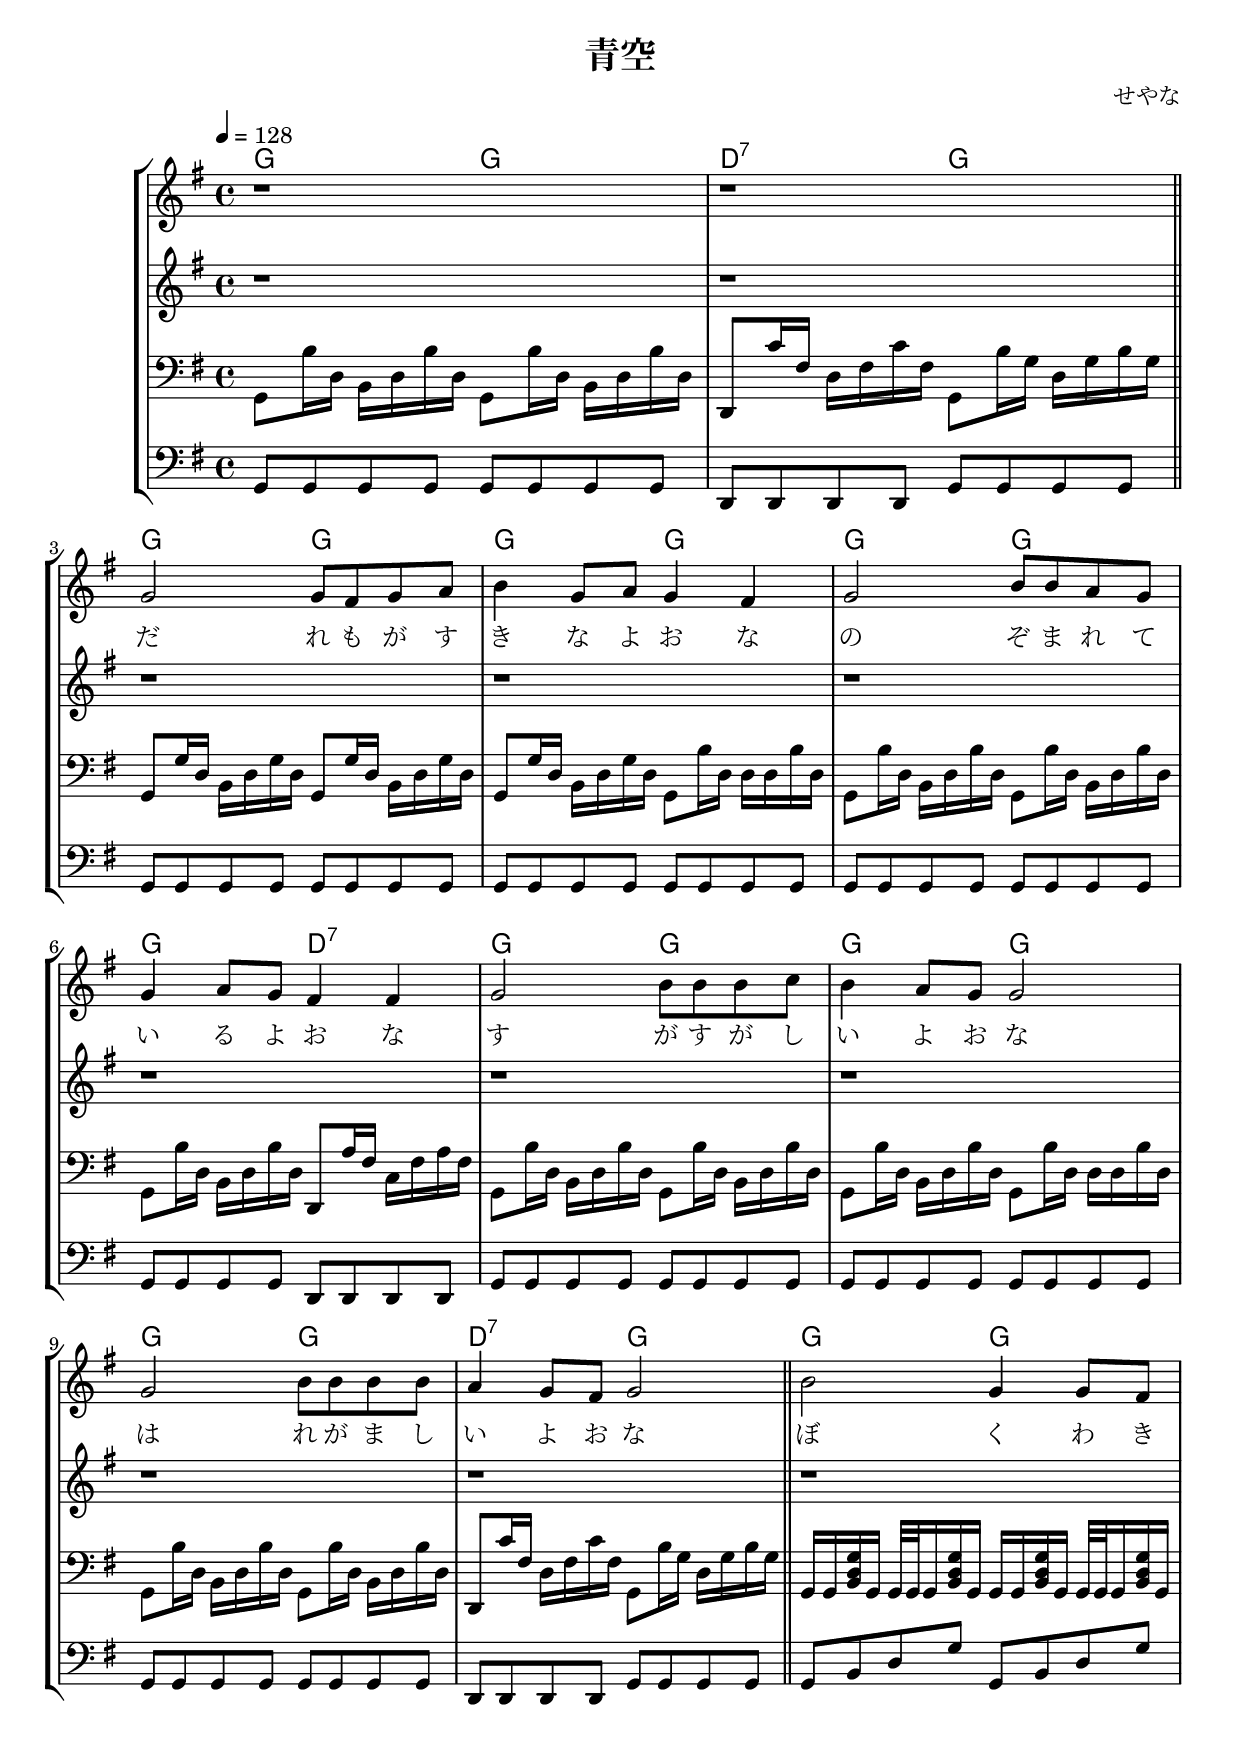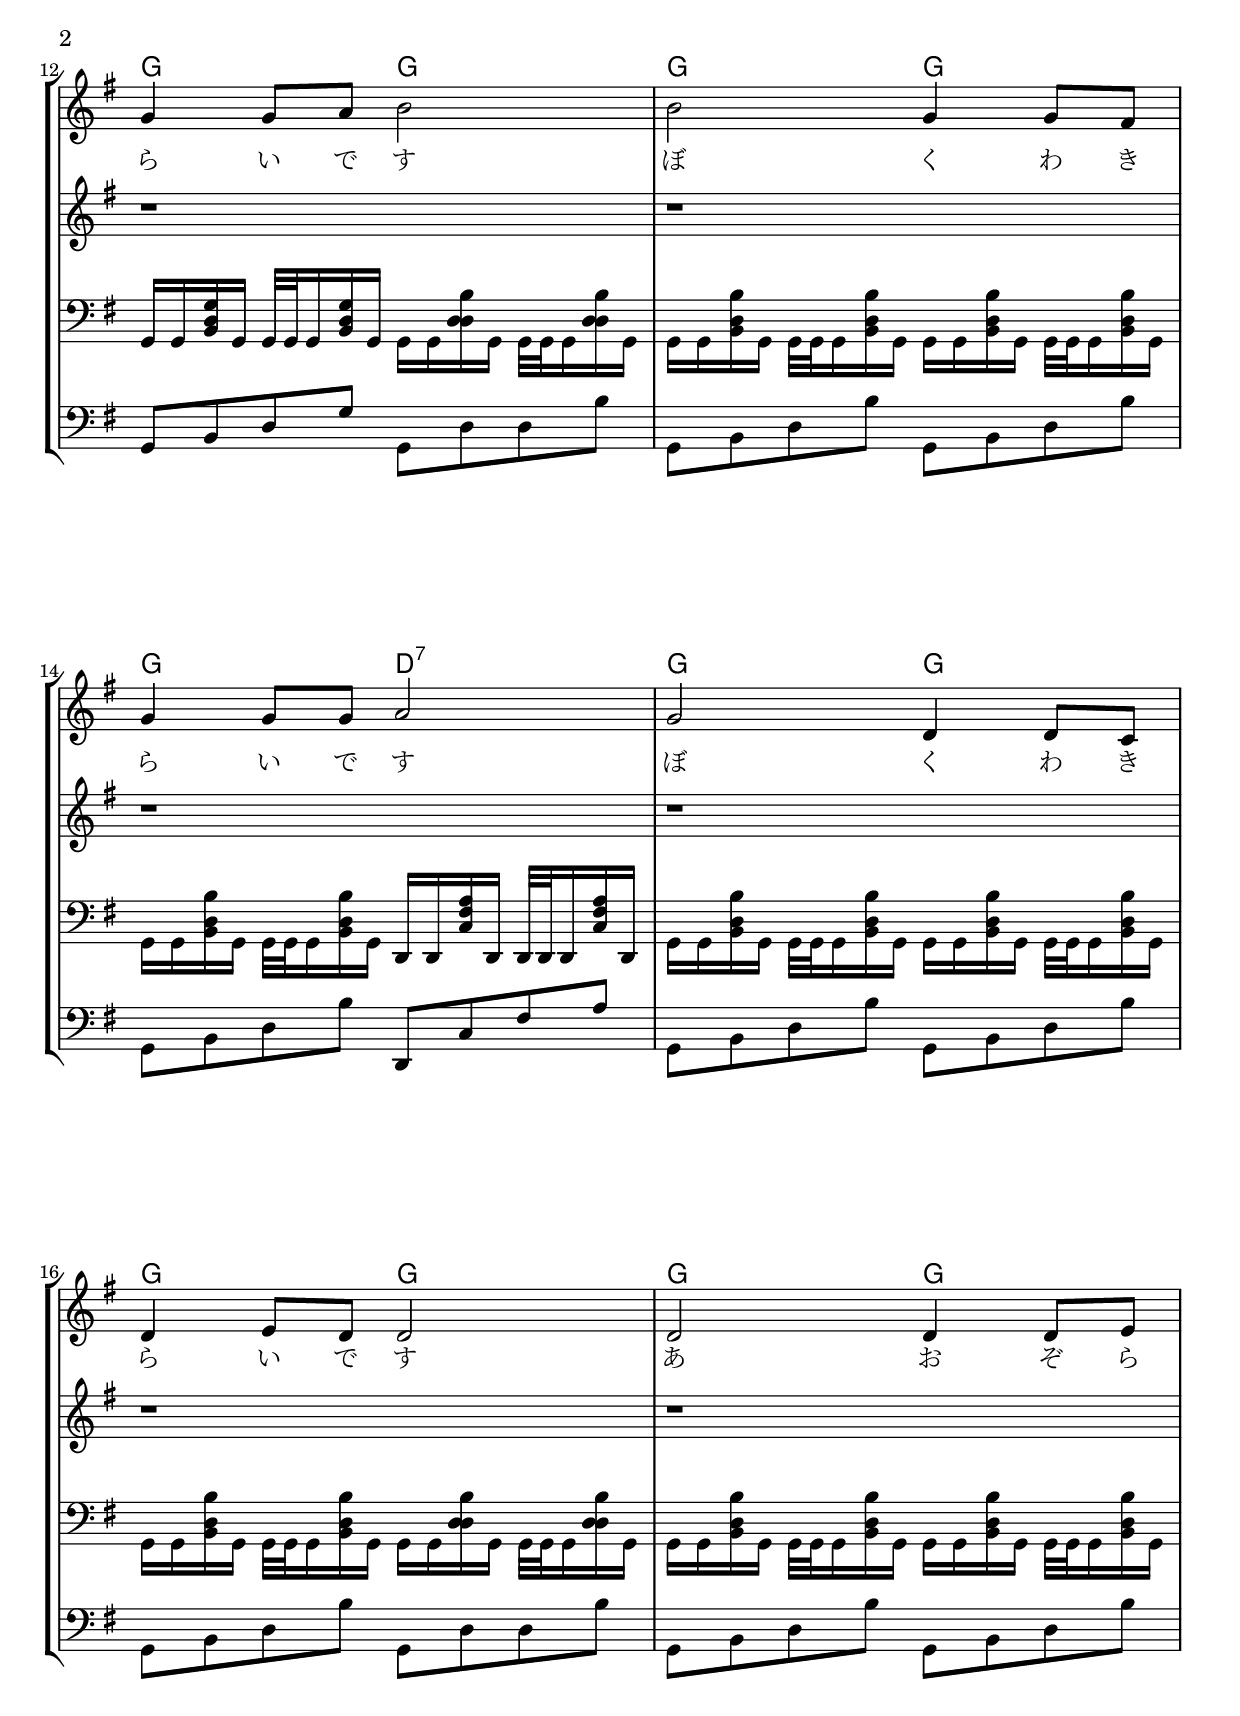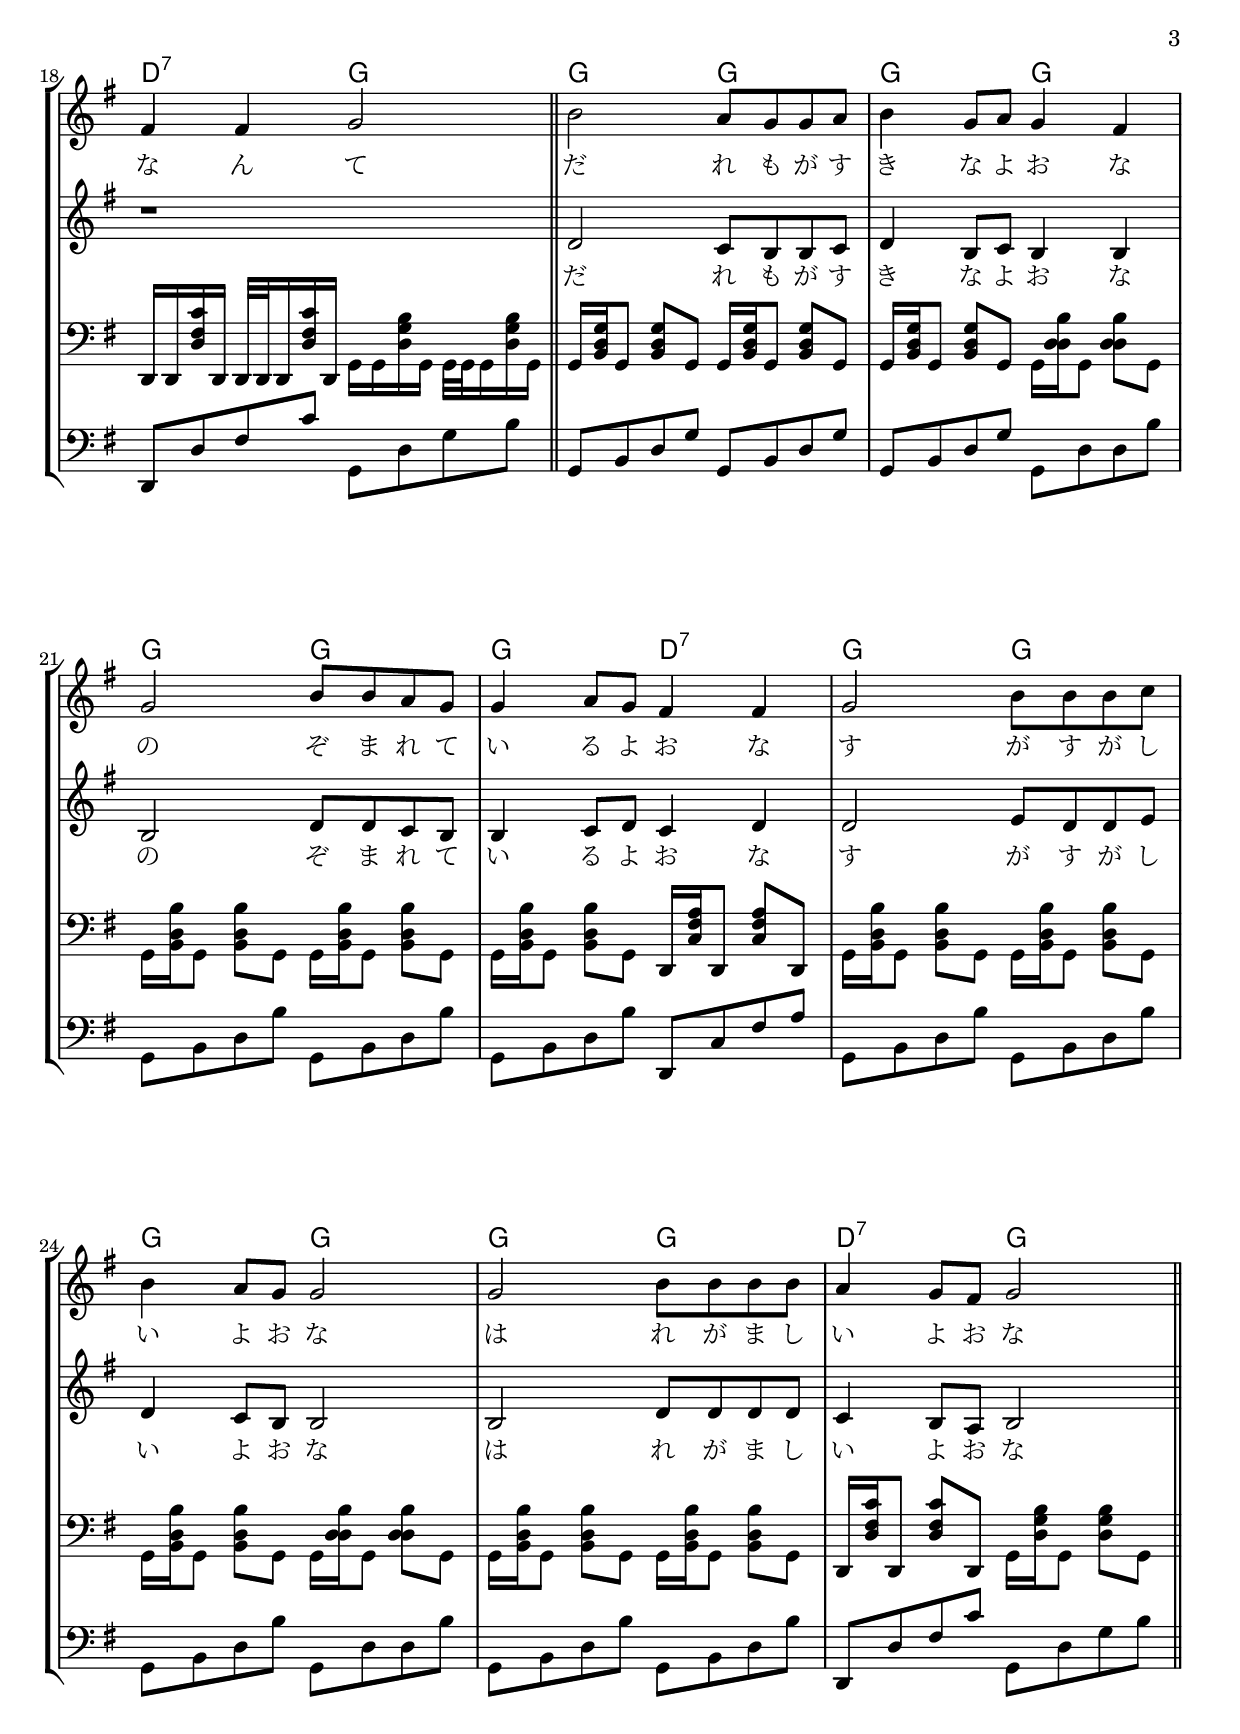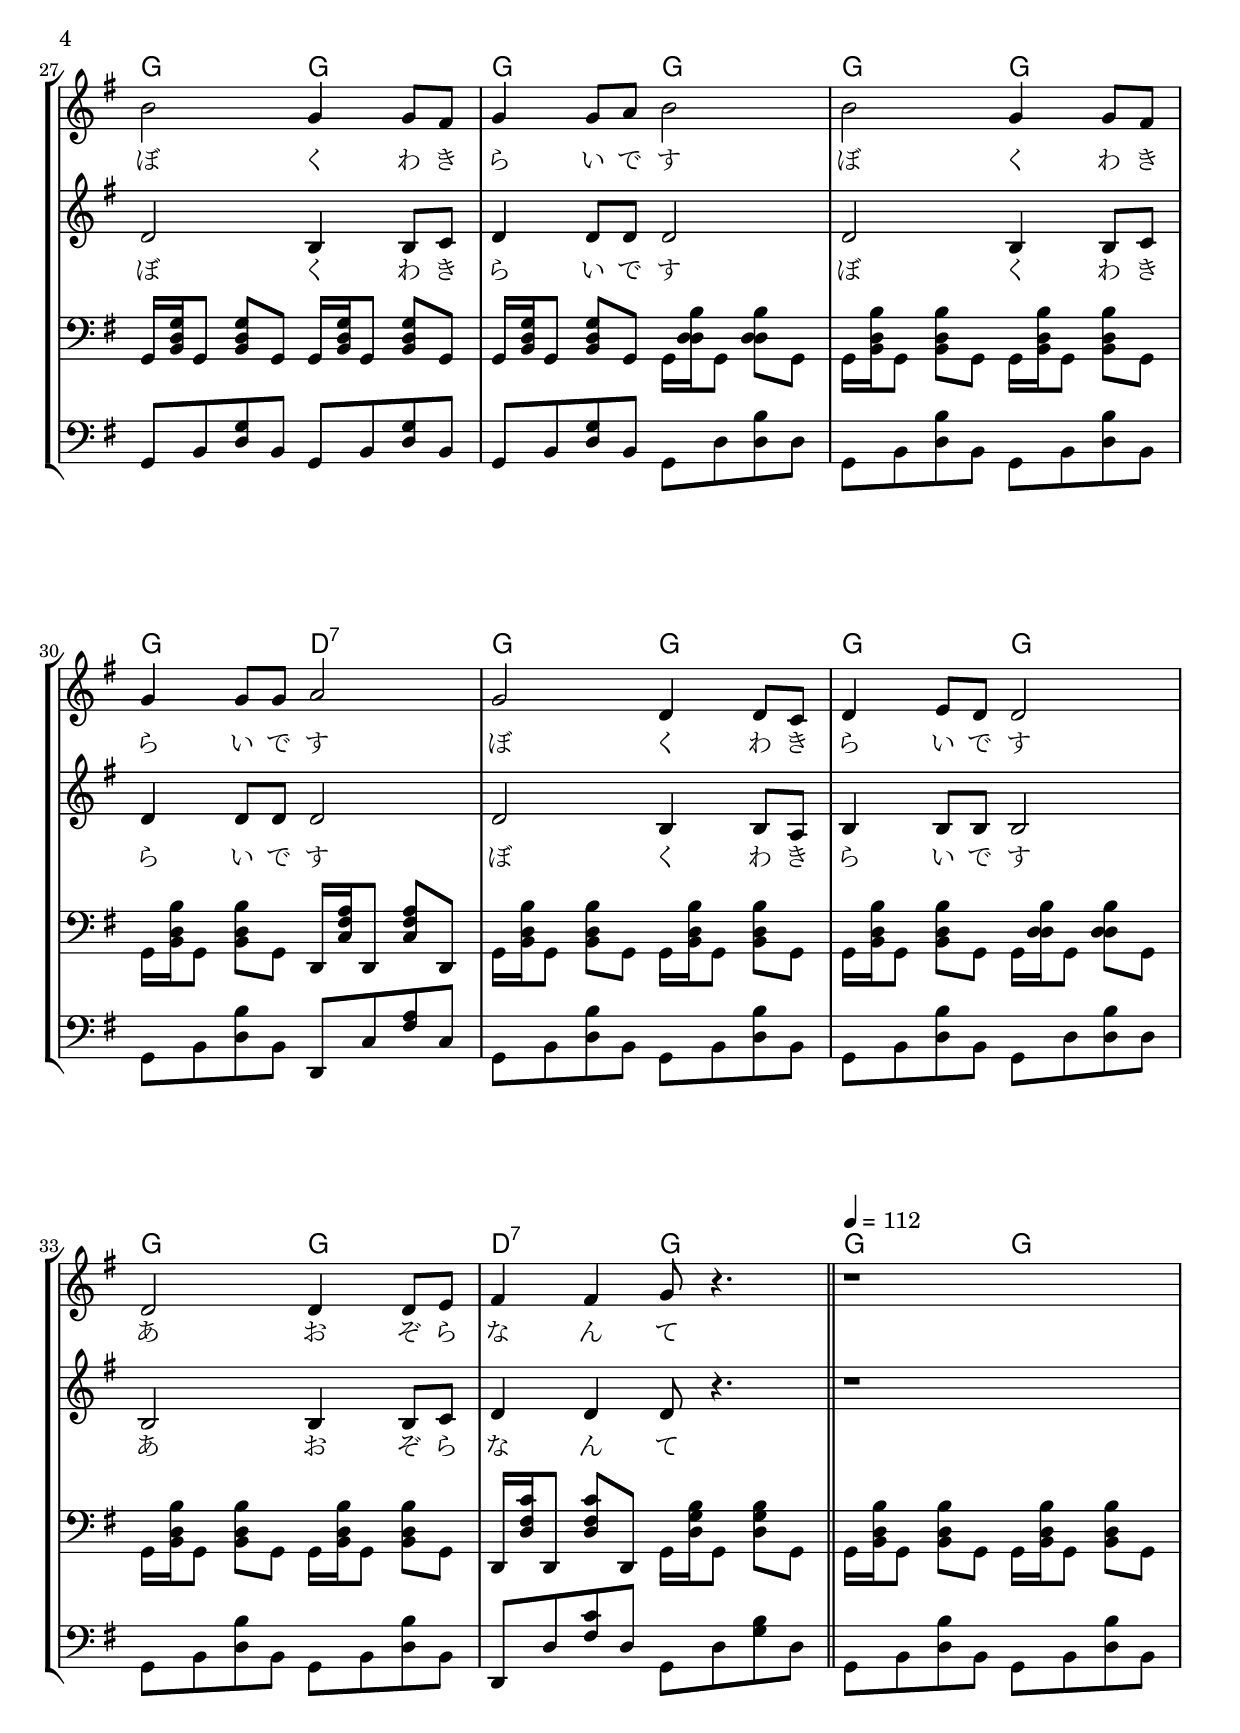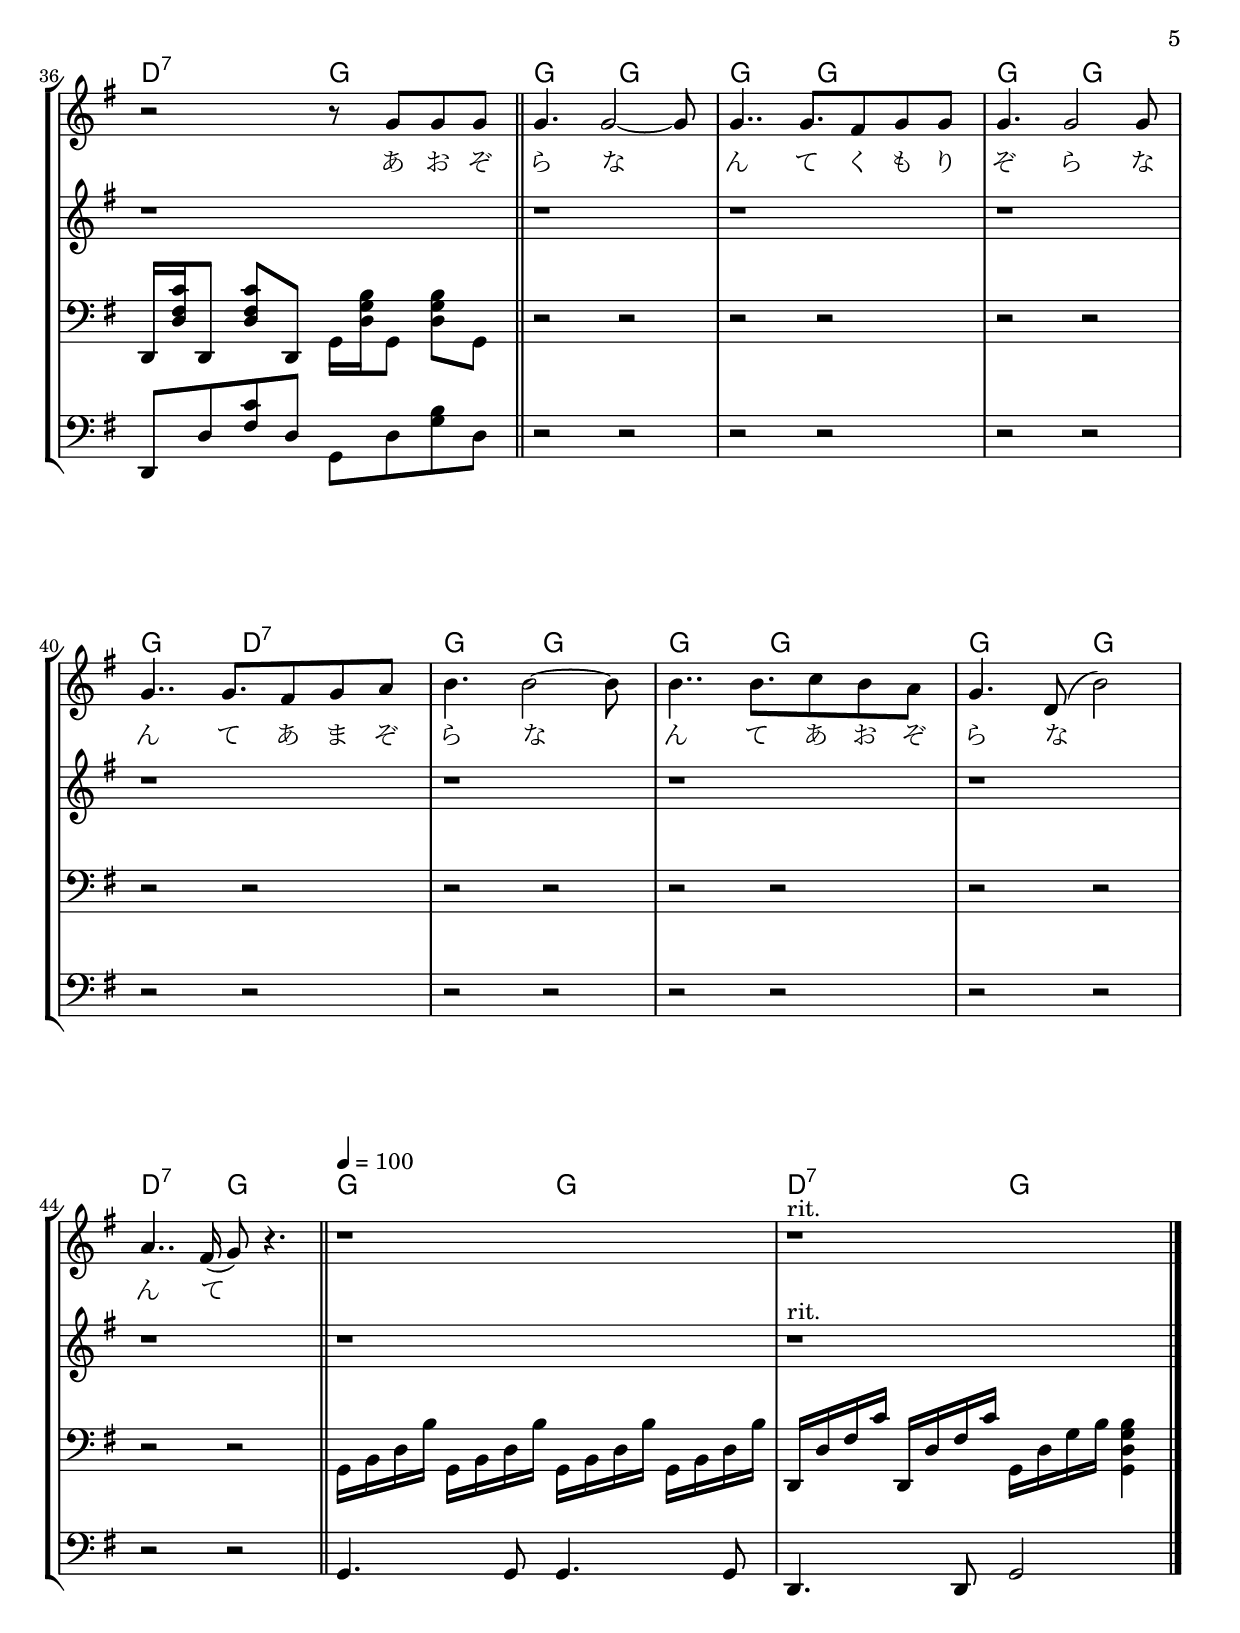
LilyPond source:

\version "2.12.1"

\header {
	title = \markup {青空}
	composer = \markup \center-column {せやな}
}

harmony = \chordmode {
	g2 g d:7 g 

	g g g g g g g d:7 g g g g g g d:7 g 

	g g g g g g g d:7 g g g g g g d:7 g 

	g g g g g g g d:7 g g g g g g d:7 g 

	g g g g g g g d:7 g g g g g g d:7 g 

	g g d:7 g 

	g g g g g g g d:7 g g g g g g d:7 g 

	g g d:7 g 
}

melody = {
	\key g \major
	\tempo 4 = 128
	r1 | r1   
	\set Staff.midiInstrument = #"mmi0.45"
	g'2  g'8  fis'8  g'8  a'8 
	b'4  g'8  a'8  g'4  fis'4 
	g'2  b'8  b'8  a'8  g'8 
	g'4  a'8  g'8  fis'4  fis'4 
	g'2  b'8  b'8  b'8  c''8 
	b'4  a'8  g'8  g'2 
	g'2  b'8  b'8  b'8  b'8 
	a'4  g'8  fis'8  g'2
	\set Staff.midiInstrument = #"mmi0.45"
	b'2  g'4  g'8  fis'8 
	g'4  g'8  a'8  b'2 
	b'2  g'4  g'8  fis'8 
	g'4  g'8  g'8  a'2 
	g'2  d'4  d'8  c'8 
	d'4  e'8  d'8  d'2 
	d'2  d'4  d'8  e'8 
	fis'4  fis'4  g'2
	\set Staff.midiInstrument = #"mmi0.45"
	b'2  a'8  g'8  g'8  a'8 
	b'4  g'8  a'8  g'4  fis'4 
	g'2  b'8  b'8  a'8  g'8 
	g'4  a'8  g'8  fis'4  fis'4 
	g'2  b'8  b'8  b'8  c''8 
	b'4  a'8  g'8  g'2 
	g'2  b'8  b'8  b'8  b'8 
	a'4  g'8  fis'8  g'2
	\set Staff.midiInstrument = #"mmi0.45"
	b'2  g'4  g'8  fis'8 
	g'4  g'8  a'8  b'2 
	b'2  g'4  g'8  fis'8 
	g'4  g'8  g'8  a'2 
	g'2  d'4  d'8  c'8 
	d'4  e'8  d'8  d'2 
	d'2  d'4  d'8  e'8 
	fis'4  fis'4  g'8  	r4. 	\tempo 4 = 112
	r1 | r2 r8 
	\set Staff.midiInstrument = #"mmi0.45"
	g'8  g'8  g'8 
	g'4.  g'2~g'8 
	g'4..  g'8.  fis'8  g'8  g'8 
	g'4.  g'2  g'8 
	g'4..  g'8.  fis'8  g'8  a'8 
	b'4.  b'2~b'8 
	b'4..  b'8.  c''8  b'8  a'8 
	g'4.  d'8  (b'2) 
	a'4..  fis'16  (g'8)  	r4. 	\tempo 4 = 100
	r1 | r1^"rit." \bar "|."
}

words = \lyricmode {
	
	だ  れ  も  が  す  き  な  よ  お  な  の  ぞ  ま  れ  て  い  る  よ  お  な  す  が  す  が  し  い  よ  お  な  は  れ  が  ま  し  い  よ  お  な  
	ぼ  く  わ  き  ら  い  で  す  ぼ  く  わ  き  ら  い  で  す  ぼ  く  わ  き  ら  い  で  す  あ  お  ぞ  ら  な  ん  て  
	だ  れ  も  が  す  き  な  よ  お  な  の  ぞ  ま  れ  て  い  る  よ  お  な  す  が  す  が  し  い  よ  お  な  は  れ  が  ま  し  い  よ  お  な  
	ぼ  く  わ  き  ら  い  で  す  ぼ  く  わ  き  ら  い  で  す  ぼ  く  わ  き  ら  い  で  す  あ  お  ぞ  ら  な  ん  て  
	
	あ  お  ぞ  ら  な  ん  て  く  も  り  ぞ  ら  な  ん  て  あ  ま  ぞ  ら  な  ん  て  あ  お  ぞ  ら  な  ん  て  
	
}

secondmelody = {
	\key g \major
	\tempo 4 = 128
	r1 | r1   
	r1 | r1 | r1 | r1 | r1 | r1 | r1 | r1   
	r1 | r1 | r1 | r1 | r1 | r1 | r1 | r1   
	\set Staff.midiInstrument = #"mmi0.38"
	d'2  c'8  b8  b8  c'8 
	d'4  b8  c'8  b4  b4 
	b2  d'8  d'8  c'8  b8 
	b4  c'8  d'8  c'4  d'4 
	d'2  e'8  d'8  d'8  e'8 
	d'4  c'8  b8  b2 
	b2  d'8  d'8  d'8  d'8 
	c'4  b8  a8  b2
	\set Staff.midiInstrument = #"mmi0.38"
	d'2  b4  b8  c'8 
	d'4  d'8  d'8  d'2 
	d'2  b4  b8  c'8 
	d'4  d'8  d'8  d'2 
	d'2  b4  b8  a8 
	b4  b8  b8  b2 
	b2  b4  b8  c'8 
	d'4  d'4  d'8  	r4. 	\tempo 4 = 112
	r1 | r1   
	r1 | r1 | r1 | r1 | r1 | r1 | r1 | r1   
	\tempo 4 = 100
	r1 | r1^"rit." \bar "|."
}

secondwords = \lyricmode {
	
	
	
	だ  れ  も  が  す  き  な  よ  お  な  の  ぞ  ま  れ  て  い  る  よ  お  な  す  が  す  が  し  い  よ  お  な  は  れ  が  ま  し  い  よ  お  な  
	ぼ  く  わ  き  ら  い  で  す  ぼ  く  わ  き  ら  い  で  す  ぼ  く  わ  き  ら  い  で  す  あ  お  ぞ  ら  な  ん  て  
	
	
	
}

tempochange = {
	\tempo 4 = 128
	r1 | r1 \bar "||"
	\tempo 4 = 128
	r1 | r1 | r1 | r1 | r1 | r1 | r1 | r1 \bar "||"
	\tempo 4 = 128
	r1 | r1 | r1 | r1 | r1 | r1 | r1 | r1 \bar "||"
	\tempo 4 = 128
	r1 | r1 | r1 | r1 | r1 | r1 | r1 | r1 \bar "||"
	\tempo 4 = 128
	r1 | r1 | r1 | r1 | r1 | r1 | r1 | r1 \bar "||"
	\tempo 4 = 112
	r1 | r1 \bar "||"
	\tempo 4 = 112
	r1 | r1 | r1 | r1 | r1 | r1 | r1 | r1 \bar "||"
	\tempo 4 = 100
	r1 | \tempo 4 = 75 r2 \tempo 4 = 66 r2 \bar "|."
}

mainacc = {
	\clef bass
	\set Staff.midiInstrument = #"Distorted Guitar"
	\key g \major
	\tempo 4 = 128
	g,8 b16 d16   b,16 d16 b16 d16
	g,8 b16 d16   b,16 d16 b16 d16
	d,8 c'16 fis16   d16 fis16 c'16 fis16
	g,8 b16 g16   d16 g16 b16 g16
	\bar "||"

	\set Staff.midiInstrument = #"Distorted Guitar"
	g,8 g16 d16   b,16 d16 g16 d16
	g,8 g16 d16   b,16 d16 g16 d16
	g,8 g16 d16   b,16 d16 g16 d16
	g,8 b16 d16   d16 d16 b16 d16
	g,8 b16 d16   b,16 d16 b16 d16
	g,8 b16 d16   b,16 d16 b16 d16
	g,8 b16 d16   b,16 d16 b16 d16
	d,8 a16 fis16   c16 fis16 a16 fis16
	g,8 b16 d16   b,16 d16 b16 d16
	g,8 b16 d16   b,16 d16 b16 d16
	g,8 b16 d16   b,16 d16 b16 d16
	g,8 b16 d16   d16 d16 b16 d16
	g,8 b16 d16   b,16 d16 b16 d16
	g,8 b16 d16   b,16 d16 b16 d16
	d,8 c'16 fis16   d16 fis16 c'16 fis16
	g,8 b16 g16   d16 g16 b16 g16
	\bar "||"

	\set Staff.midiInstrument = #"Distorted Guitar"
	g,16 g,16 <b, d g>16 g,16   g,32 g,32 g,16 <b, d g>16 g,16
	g,16 g,16 <b, d g>16 g,16   g,32 g,32 g,16 <b, d g>16 g,16
	g,16 g,16 <b, d g>16 g,16   g,32 g,32 g,16 <b, d g>16 g,16
	g,16 g,16 <d d b>16 g,16   g,32 g,32 g,16 <d d b>16 g,16
	g,16 g,16 <b, d b>16 g,16   g,32 g,32 g,16 <b, d b>16 g,16
	g,16 g,16 <b, d b>16 g,16   g,32 g,32 g,16 <b, d b>16 g,16
	g,16 g,16 <b, d b>16 g,16   g,32 g,32 g,16 <b, d b>16 g,16
	d,16 d,16 <c fis a>16 d,16   d,32 d,32 d,16 <c fis a>16 d,16
	g,16 g,16 <b, d b>16 g,16   g,32 g,32 g,16 <b, d b>16 g,16
	g,16 g,16 <b, d b>16 g,16   g,32 g,32 g,16 <b, d b>16 g,16
	g,16 g,16 <b, d b>16 g,16   g,32 g,32 g,16 <b, d b>16 g,16
	g,16 g,16 <d d b>16 g,16   g,32 g,32 g,16 <d d b>16 g,16
	g,16 g,16 <b, d b>16 g,16   g,32 g,32 g,16 <b, d b>16 g,16
	g,16 g,16 <b, d b>16 g,16   g,32 g,32 g,16 <b, d b>16 g,16
	d,16 d,16 <d fis c'>16 d,16   d,32 d,32 d,16 <d fis c'>16 d,16
	g,16 g,16 <d g b>16 g,16   g,32 g,32 g,16 <d g b>16 g,16
	\bar "||"

	\set Staff.midiInstrument = #"Distorted Guitar"
	g,16 <b, d g>16 g,8 <b, d g>8 g,8
	g,16 <b, d g>16 g,8 <b, d g>8 g,8
	g,16 <b, d g>16 g,8 <b, d g>8 g,8
	g,16 <d d b>16 g,8 <d d b>8 g,8
	g,16 <b, d b>16 g,8 <b, d b>8 g,8
	g,16 <b, d b>16 g,8 <b, d b>8 g,8
	g,16 <b, d b>16 g,8 <b, d b>8 g,8
	d,16 <c fis a>16 d,8 <c fis a>8 d,8
	g,16 <b, d b>16 g,8 <b, d b>8 g,8
	g,16 <b, d b>16 g,8 <b, d b>8 g,8
	g,16 <b, d b>16 g,8 <b, d b>8 g,8
	g,16 <d d b>16 g,8 <d d b>8 g,8
	g,16 <b, d b>16 g,8 <b, d b>8 g,8
	g,16 <b, d b>16 g,8 <b, d b>8 g,8
	d,16 <d fis c'>16 d,8 <d fis c'>8 d,8
	g,16 <d g b>16 g,8 <d g b>8 g,8
	\bar "||"

	\set Staff.midiInstrument = #"Distorted Guitar"
	g,16 <b, d g>16 g,8 <b, d g>8 g,8
	g,16 <b, d g>16 g,8 <b, d g>8 g,8
	g,16 <b, d g>16 g,8 <b, d g>8 g,8
	g,16 <d d b>16 g,8 <d d b>8 g,8
	g,16 <b, d b>16 g,8 <b, d b>8 g,8
	g,16 <b, d b>16 g,8 <b, d b>8 g,8
	g,16 <b, d b>16 g,8 <b, d b>8 g,8
	d,16 <c fis a>16 d,8 <c fis a>8 d,8
	g,16 <b, d b>16 g,8 <b, d b>8 g,8
	g,16 <b, d b>16 g,8 <b, d b>8 g,8
	g,16 <b, d b>16 g,8 <b, d b>8 g,8
	g,16 <d d b>16 g,8 <d d b>8 g,8
	g,16 <b, d b>16 g,8 <b, d b>8 g,8
	g,16 <b, d b>16 g,8 <b, d b>8 g,8
	d,16 <d fis c'>16 d,8 <d fis c'>8 d,8
	g,16 <d g b>16 g,8 <d g b>8 g,8
	\bar "||"

	\set Staff.midiInstrument = #"Distorted Guitar"
	\tempo 4 = 112
	g,16 <b, d b>16 g,8 <b, d b>8 g,8
	g,16 <b, d b>16 g,8 <b, d b>8 g,8
	d,16 <d fis c'>16 d,8 <d fis c'>8 d,8
	g,16 <d g b>16 g,8 <d g b>8 g,8
	\bar "||"

	\set Staff.midiInstrument = #"Acoustic grand"
	r2
	r2
	r2
	r2
	r2
	r2
	r2
	r2
	r2
	r2
	r2
	r2
	r2
	r2
	r2
	r2
	\bar "||"

	\set Staff.midiInstrument = #"Distorted Guitar"
	\tempo 4 = 100
	g,16 b, d b g, b, d b
	g,16 b, d b g, b, d b
	d,16 d fis c' d, d fis c'
	g,16 d g b <g, d g b>4
	\bar "|."
}

subacc = {
	\clef bass
	\set Staff.midiInstrument = #"Slap Bass 1"
	\key g \major
	\tempo 4 = 128
	g,8 g,8 g,8 g,8
	g,8 g,8 g,8 g,8
	d,8 d,8 d,8 d,8
	g,8 g,8 g,8 g,8
	\bar "||"

	\set Staff.midiInstrument = #"Slap Bass 1"
	g,8 g,8 g,8 g,8
	g,8 g,8 g,8 g,8
	g,8 g,8 g,8 g,8
	g,8 g,8 g,8 g,8
	g,8 g,8 g,8 g,8
	g,8 g,8 g,8 g,8
	g,8 g,8 g,8 g,8
	d,8 d,8 d,8 d,8
	g,8 g,8 g,8 g,8
	g,8 g,8 g,8 g,8
	g,8 g,8 g,8 g,8
	g,8 g,8 g,8 g,8
	g,8 g,8 g,8 g,8
	g,8 g,8 g,8 g,8
	d,8 d,8 d,8 d,8
	g,8 g,8 g,8 g,8
	\bar "||"

	\set Staff.midiInstrument = #"Slap Bass 1"
	g,8 b,8 d8 g8
	g,8 b,8 d8 g8
	g,8 b,8 d8 g8
	g,8 d8 d8 b8
	g,8 b,8 d8 b8
	g,8 b,8 d8 b8
	g,8 b,8 d8 b8
	d,8 c8 fis8 a8
	g,8 b,8 d8 b8
	g,8 b,8 d8 b8
	g,8 b,8 d8 b8
	g,8 d8 d8 b8
	g,8 b,8 d8 b8
	g,8 b,8 d8 b8
	d,8 d8 fis8 c'8
	g,8 d8 g8 b8
	\bar "||"

	\set Staff.midiInstrument = #"Slap Bass 1"
	g,8 b,8 d8 g8
	g,8 b,8 d8 g8
	g,8 b,8 d8 g8
	g,8 d8 d8 b8
	g,8 b,8 d8 b8
	g,8 b,8 d8 b8
	g,8 b,8 d8 b8
	d,8 c8 fis8 a8
	g,8 b,8 d8 b8
	g,8 b,8 d8 b8
	g,8 b,8 d8 b8
	g,8 d8 d8 b8
	g,8 b,8 d8 b8
	g,8 b,8 d8 b8
	d,8 d8 fis8 c'8
	g,8 d8 g8 b8
	\bar "||"

	\set Staff.midiInstrument = #"Slap Bass 1"
	g,8 b, <d g> b,
	g,8 b, <d g> b,
	g,8 b, <d g> b,
	g,8 d <d b> d
	g,8 b, <d b> b,
	g,8 b, <d b> b,
	g,8 b, <d b> b,
	d,8 c <fis a> c
	g,8 b, <d b> b,
	g,8 b, <d b> b,
	g,8 b, <d b> b,
	g,8 d <d b> d
	g,8 b, <d b> b,
	g,8 b, <d b> b,
	d,8 d <fis c'> d
	g,8 d <g b> d
	\bar "||"

	\set Staff.midiInstrument = #"Slap Bass 1"
	\tempo 4 = 112
	g,8 b, <d b> b,
	g,8 b, <d b> b,
	d,8 d <fis c'> d
	g,8 d <g b> d
	\bar "||"

	\set Staff.midiInstrument = #"Acoustic grand"
	r2
	r2
	r2
	r2
	r2
	r2
	r2
	r2
	r2
	r2
	r2
	r2
	r2
	r2
	r2
	r2
	\bar "||"

	\set Staff.midiInstrument = #"Slap Bass 1"
	\tempo 4 = 100
	g,4.g,8
	g,4.g,8
	d,4.d,8
	g,2
	\bar "|."
}

percA = {
	\drummode {
	r1  |hh4 hh4 hh2  \bar "||"
	r1  |hh4 hh4 hh4 hh4  |r1  |hh4 hh4 hh4 hh4  |r1  |hh4 hh4 hh4 hh4  |r1  |hh4 hh4 hh2  \bar "||"
	r1  |hh4 hh4 hh4 hh4  |r1  |hh4 hh4 hh4 hh4  |r1  |hh4 hh4 hh4 hh4  |r1  |hh4 hh4 hh2  \bar "||"
	r1  |hh4 hh4 hh4 hh4  |r1  |hh4 hh4 hh4 hh4  |r1  |hh4 hh4 hh4 hh4  |r1  |hh4 hh4 hh2  \bar "||"
	r1  |hh4 hh4 hh4 hh4  |r1  |hh4 hh4 hh4 hh4  |r1  |hh4 hh4 hh4 hh4  |r1  |hh4 hh4 hh2  \bar "||"
	r1  |hh4 hh4 hh2  \bar "||"
	r1  |hh4 hh4 hh4 hh4  |r1  |hh4 hh4 hh4 hh4  |r1  |hh4 hh4 hh4 hh4  |r1  |hh4 hh4 hh2  \bar "||"
	r1  |hh4 hh4 hh2  \bar "|."
	}
}

percB = {
	\drummode {
	sn4 sn4 sn4 sn4  |r4 sn4 r16 sn16 sn16 sn16 sn16 sn16 sn16 sn16  \bar "||"
	sn4 sn4 sn4 sn4  |r4 sn2 sn8. sn16  |sn4 sn4 sn4 sn4  |r4 sn2 sn8. sn16  |sn4 sn4 sn4 sn4  |r4 sn2 sn8. sn16  |sn4 sn4 sn4 sn4  |r4 sn4 r16 sn16 sn16 sn16 sn16 sn16 sn16 sn16  \bar "||"
	sn4 sn4 sn4 sn4  |r4 sn2 sn8. sn16  |sn4 sn4 sn4 sn4  |r4 sn2 sn8. sn16  |sn4 sn4 sn4 sn4  |r4 sn2 sn8. sn16  |sn4 sn4 sn4 sn4  |r4 sn4 r16 sn16 sn16 sn16 sn16 sn16 sn16 sn16  \bar "||"
	sn4 sn4 sn4 sn4  |r4 sn2 sn8. sn16  |sn4 sn4 sn4 sn4  |r4 sn2 sn8. sn16  |sn4 sn4 sn4 sn4  |r4 sn2 sn8. sn16  |sn4 sn4 sn4 sn4  |r4 sn4 r16 sn16 sn16 sn16 sn16 sn16 sn16 sn16  \bar "||"
	sn4 sn4 sn4 sn4  |r4 sn2 sn8. sn16  |sn4 sn4 sn4 sn4  |r4 sn2 sn8. sn16  |sn4 sn4 sn4 sn4  |r4 sn2 sn8. sn16  |sn4 sn4 sn4 sn4  |r4 sn4 r16 sn16 sn16 sn16 sn16 sn16 sn16 sn16  \bar "||"
	sn4 sn4 sn4 sn4  |r4 sn4 r16 sn16 sn16 sn16 sn16 sn16 sn16 sn16  \bar "||"
	sn4 sn4 sn4 sn4  |r4 sn2 sn8. sn16  |sn4 sn4 sn4 sn4  |r4 sn2 sn8. sn16  |sn4 sn4 sn4 sn4  |r4 sn2 sn8. sn16  |sn4 sn4 sn4 sn4  |r4 sn4 r16 sn16 sn16 sn16 sn16 sn16 sn16 sn16  \bar "||"
	sn4 sn4 sn4 sn4  |r4 sn4 r16 sn16 sn16 sn16 sn16 sn16 sn16 sn16  \bar "|."
	}
}

percC = {
	\drummode {
	bd16 bd16 bd16 bd16 bd16 bd16 bd16 bd16 bd16 bd16 bd16 bd16 bd16 bd16 bd16 bd16  |bd8 bd8 bd8 bd8 bd8 bd8 bd8 bd8  \bar "||"
	bd16 bd16 bd16 bd16 bd16 bd16 bd16 bd16 bd16 bd16 bd16 bd16 bd16 bd16 bd16 bd16  |bd8 bd8 bd8 bd8 bd8 bd8 bd8 bd8  |bd16 bd16 bd16 bd16 bd16 bd16 bd16 bd16 bd16 bd16 bd16 bd16 bd16 bd16 bd16 bd16  |bd8 bd8 bd8 bd8 bd8 bd8 bd8 bd8  |bd16 bd16 bd16 bd16 bd16 bd16 bd16 bd16 bd16 bd16 bd16 bd16 bd16 bd16 bd16 bd16  |bd8 bd8 bd8 bd8 bd8 bd8 bd8 bd8  |bd16 bd16 bd16 bd16 bd16 bd16 bd16 bd16 bd16 bd16 bd16 bd16 bd16 bd16 bd16 bd16  |bd8 bd8 bd8 bd8 bd8 bd8 bd8 bd8  \bar "||"
	bd16 bd16 bd16 bd16 bd16 bd16 bd16 bd16 bd16 bd16 bd16 bd16 bd16 bd16 bd16 bd16  |bd8 bd8 bd8 bd8 bd8 bd8 bd8 bd8  |bd16 bd16 bd16 bd16 bd16 bd16 bd16 bd16 bd16 bd16 bd16 bd16 bd16 bd16 bd16 bd16  |bd8 bd8 bd8 bd8 bd8 bd8 bd8 bd8  |bd16 bd16 bd16 bd16 bd16 bd16 bd16 bd16 bd16 bd16 bd16 bd16 bd16 bd16 bd16 bd16  |bd8 bd8 bd8 bd8 bd8 bd8 bd8 bd8  |bd16 bd16 bd16 bd16 bd16 bd16 bd16 bd16 bd16 bd16 bd16 bd16 bd16 bd16 bd16 bd16  |bd8 bd8 bd8 bd8 bd8 bd8 bd8 bd8  \bar "||"
	bd16 bd16 bd16 bd16 bd16 bd16 bd16 bd16 bd16 bd16 bd16 bd16 bd16 bd16 bd16 bd16  |bd8 bd8 bd8 bd8 bd8 bd8 bd8 bd8  |bd16 bd16 bd16 bd16 bd16 bd16 bd16 bd16 bd16 bd16 bd16 bd16 bd16 bd16 bd16 bd16  |bd8 bd8 bd8 bd8 bd8 bd8 bd8 bd8  |bd16 bd16 bd16 bd16 bd16 bd16 bd16 bd16 bd16 bd16 bd16 bd16 bd16 bd16 bd16 bd16  |bd8 bd8 bd8 bd8 bd8 bd8 bd8 bd8  |bd16 bd16 bd16 bd16 bd16 bd16 bd16 bd16 bd16 bd16 bd16 bd16 bd16 bd16 bd16 bd16  |bd8 bd8 bd8 bd8 bd8 bd8 bd8 bd8  \bar "||"
	bd16 bd16 bd16 bd16 bd16 bd16 bd16 bd16 bd16 bd16 bd16 bd16 bd16 bd16 bd16 bd16  |bd8 bd8 bd8 bd8 bd8 bd8 bd8 bd8  |bd16 bd16 bd16 bd16 bd16 bd16 bd16 bd16 bd16 bd16 bd16 bd16 bd16 bd16 bd16 bd16  |bd8 bd8 bd8 bd8 bd8 bd8 bd8 bd8  |bd16 bd16 bd16 bd16 bd16 bd16 bd16 bd16 bd16 bd16 bd16 bd16 bd16 bd16 bd16 bd16  |bd8 bd8 bd8 bd8 bd8 bd8 bd8 bd8  |bd16 bd16 bd16 bd16 bd16 bd16 bd16 bd16 bd16 bd16 bd16 bd16 bd16 bd16 bd16 bd16  |bd8 bd8 bd8 bd8 bd8 bd8 bd8 bd8  \bar "||"
	bd16 bd16 bd16 bd16 bd16 bd16 bd16 bd16 bd16 bd16 bd16 bd16 bd16 bd16 bd16 bd16  |bd8 bd8 bd8 bd8 bd8 bd8 bd8 bd8  \bar "||"
	bd16 bd16 bd16 bd16 bd16 bd16 bd16 bd16 bd16 bd16 bd16 bd16 bd16 bd16 bd16 bd16  |bd8 bd8 bd8 bd8 bd8 bd8 bd8 bd8  |bd16 bd16 bd16 bd16 bd16 bd16 bd16 bd16 bd16 bd16 bd16 bd16 bd16 bd16 bd16 bd16  |bd8 bd8 bd8 bd8 bd8 bd8 bd8 bd8  |bd16 bd16 bd16 bd16 bd16 bd16 bd16 bd16 bd16 bd16 bd16 bd16 bd16 bd16 bd16 bd16  |bd8 bd8 bd8 bd8 bd8 bd8 bd8 bd8  |bd16 bd16 bd16 bd16 bd16 bd16 bd16 bd16 bd16 bd16 bd16 bd16 bd16 bd16 bd16 bd16  |bd8 bd8 bd8 bd8 bd8 bd8 bd8 bd8  \bar "||"
	bd16 bd16 bd16 bd16 bd16 bd16 bd16 bd16 bd16 bd16 bd16 bd16 bd16 bd16 bd16 bd16  |bd8 bd8 bd8 bd8 bd8 bd8 bd8 bd8  \bar "|."
	}
}

percD = {
	\drummode {
	r1  |r8 hho4 hho2 r8  \bar "||"
	r1  |r8 hho4 hho4 hho4 hho8  |r1  |r8 hho4 hho4 hho4 hho8  |r1  |r8 hho4 hho4 hho4 hho8  |r1  |r8 hho4 hho2 r8  \bar "||"
	r1  |r8 hho4 hho4 hho4 hho8  |r1  |r8 hho4 hho4 hho4 hho8  |r1  |r8 hho4 hho4 hho4 hho8  |r1  |r8 hho4 hho2 r8  \bar "||"
	r1  |r8 hho4 hho4 hho4 hho8  |r1  |r8 hho4 hho4 hho4 hho8  |r1  |r8 hho4 hho4 hho4 hho8  |r1  |r8 hho4 hho2 r8  \bar "||"
	r1  |r8 hho4 hho4 hho4 hho8  |r1  |r8 hho4 hho4 hho4 hho8  |r1  |r8 hho4 hho4 hho4 hho8  |r1  |r8 hho4 hho2 r8  \bar "||"
	r1  |r8 hho4 hho2 r8  \bar "||"
	r1  |r8 hho4 hho4 hho4 hho8  |r1  |r8 hho4 hho4 hho4 hho8  |r1  |r8 hho4 hho4 hho4 hho8  |r1  |r8 hho4 hho2 r8  \bar "||"
	r1  |r8 hho4 hho2 r8  \bar "|."
	}
}

percE = {
	\drummode {
	cymc4 cymc4 cymc4 cymc4  |r1 \bar "||"
	cymc4 cymc4 cymc4 cymc4  |r1 |cymc4 cymc4 cymc4 cymc4  |r1 |cymc4 cymc4 cymc4 cymc4  |r1 |cymc4 cymc4 cymc4 cymc4  |r1 \bar "||"
	cymc4 cymc4 cymc4 cymc4  |r1 |cymc4 cymc4 cymc4 cymc4  |r1 |cymc4 cymc4 cymc4 cymc4  |r1 |cymc4 cymc4 cymc4 cymc4  |r1 \bar "||"
	cymc4 cymc4 cymc4 cymc4  |r1 |cymc4 cymc4 cymc4 cymc4  |r1 |cymc4 cymc4 cymc4 cymc4  |r1 |cymc4 cymc4 cymc4 cymc4  |r1 \bar "||"
	cymc4 cymc4 cymc4 cymc4  |r1 |cymc4 cymc4 cymc4 cymc4  |r1 |cymc4 cymc4 cymc4 cymc4  |r1 |cymc4 cymc4 cymc4 cymc4  |r1 \bar "||"
	cymc4 cymc4 cymc4 cymc4  |r1 \bar "||"
	cymc4 cymc4 cymc4 cymc4  |r1 |cymc4 cymc4 cymc4 cymc4  |r1 |cymc4 cymc4 cymc4 cymc4  |r1 |cymc4 cymc4 cymc4 cymc4  |r1 \bar "||"
	cymc4 cymc4 cymc4 cymc4  |r1 \bar "|."
	}
}

percF = {
	\drummode {
	r8 tommh2 tommh8. tommh16 tommh8  |r1 \bar "||"
	r8 tommh2 tommh8. tommh16 tommh8  |r1 |r8 tommh2 tommh8. tommh16 tommh8  |r1 |r8 tommh2 tommh8. tommh16 tommh8  |r1 |r8 tommh2 tommh8. tommh16 tommh8  |r1 \bar "||"
	r8 tommh2 tommh8. tommh16 tommh8  |r1 |r8 tommh2 tommh8. tommh16 tommh8  |r1 |r8 tommh2 tommh8. tommh16 tommh8  |r1 |r8 tommh2 tommh8. tommh16 tommh8  |r1 \bar "||"
	r8 tommh2 tommh8. tommh16 tommh8  |r1 |r8 tommh2 tommh8. tommh16 tommh8  |r1 |r8 tommh2 tommh8. tommh16 tommh8  |r1 |r8 tommh2 tommh8. tommh16 tommh8  |r1 \bar "||"
	r8 tommh2 tommh8. tommh16 tommh8  |r1 |r8 tommh2 tommh8. tommh16 tommh8  |r1 |r8 tommh2 tommh8. tommh16 tommh8  |r1 |r8 tommh2 tommh8. tommh16 tommh8  |r1 \bar "||"
	r8 tommh2 tommh8. tommh16 tommh8  |r1 \bar "||"
	r8 tommh2 tommh8. tommh16 tommh8  |r1 |r8 tommh2 tommh8. tommh16 tommh8  |r1 |r8 tommh2 tommh8. tommh16 tommh8  |r1 |r8 tommh2 tommh8. tommh16 tommh8  |r1 \bar "||"
	r8 tommh2 tommh8. tommh16 tommh8  |r1 \bar "|."
	}
}

percG = {
	\drummode {
	r4. toml16 toml2 toml16  |r1 \bar "||"
	r4. toml16 toml2 toml16  |r1 |r4. toml16 toml2 toml16  |r1 |r4. toml16 toml2 toml16  |r1 |r4. toml16 toml2 toml16  |r1 \bar "||"
	r4. toml16 toml2 toml16  |r1 |r4. toml16 toml2 toml16  |r1 |r4. toml16 toml2 toml16  |r1 |r4. toml16 toml2 toml16  |r1 \bar "||"
	r4. toml16 toml2 toml16  |r1 |r4. toml16 toml2 toml16  |r1 |r4. toml16 toml2 toml16  |r1 |r4. toml16 toml2 toml16  |r1 \bar "||"
	r4. toml16 toml2 toml16  |r1 |r4. toml16 toml2 toml16  |r1 |r4. toml16 toml2 toml16  |r1 |r4. toml16 toml2 toml16  |r1 \bar "||"
	r4. toml16 toml2 toml16  |r1 \bar "||"
	r4. toml16 toml2 toml16  |r1 |r4. toml16 toml2 toml16  |r1 |r4. toml16 toml2 toml16  |r1 |r4. toml16 toml2 toml16  |r1 \bar "||"
	r4. toml16 toml2 toml16  |r1 \bar "|."
	}
}

\score {
	<<
		\new StaffGroup <<
			\new ChordNames {\harmony}
			\new Voice = "melody" {\melody}
			\new Lyrics \lyricsto "melody" \words
			\new Voice = "secondmelody" {\secondmelody}
			\new Lyrics \lyricsto "secondmelody" \secondwords
			\new Staff = "mainacc" {\mainacc}
			\new Staff = "subacc" {\subacc}
		>>
	>>
	\layout { }
}
